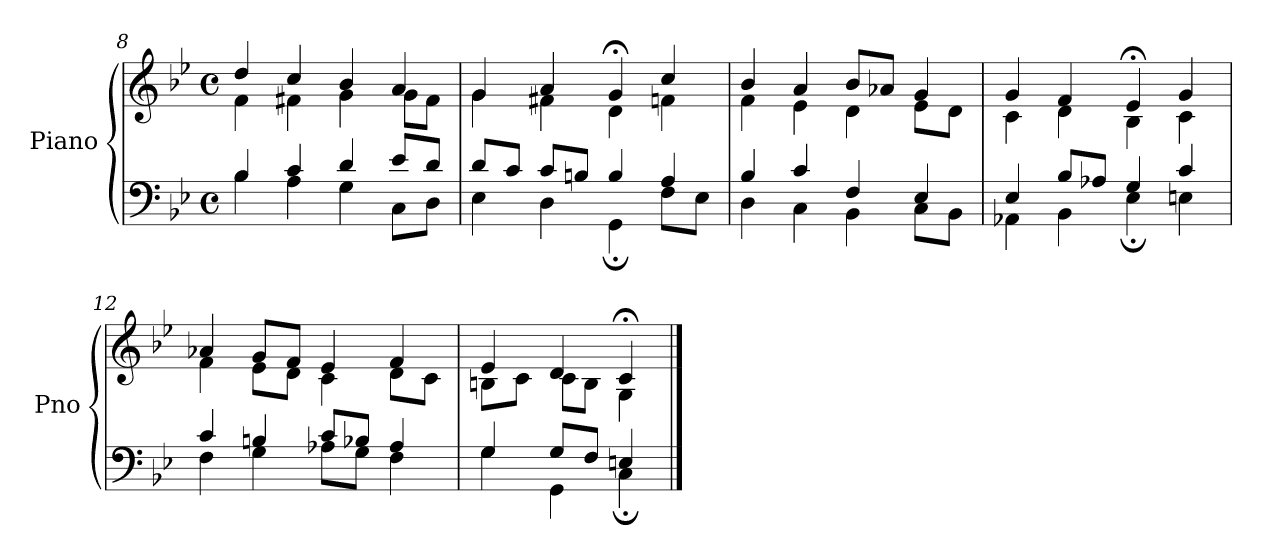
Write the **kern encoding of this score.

**kern	**kern
*part1	*part1
*staff2	*staff1
*I"Piano	*
*I'Pno	*
*clefF4	*clefG2
*k[b-e-]	*k[b-e-]
*M4/4	*M4/4
*met(c)	*met(c)
=8	=8
*^	*^
4B-/	4B-\	4dd/	4f\
4c/	4A\	4cc/	4f#X\
4d/	4G\	4b-/	4g\
8e-/L	8C\L	4a/	8g\L
8d/J	8D\J	.	8f#\J
=9	=9	=9	=9
8d/L	4E-\	4g/	4g\
8c/J	.	.	.
8c/L	4D\	4a/	4f#X\
8Bn/J	.	.	.
4B/	4GG;\	4g;</	4d\
4A/	8F\L	4cc/	4fn\
.	8E-\J	.	.
=10	=10	=10	=10
4B-/	4D\	4b-/	4f\
4c/	4C\	4a/	4e-\
4F/	4BB-\	8b-/L	4d\
.	.	8a-X/J	.
4E-/	8C\L	4g/	8e-\L
.	8BB-\J	.	8d\J
=11	=11	=11	=11
4E-/	4AA-X\	4g/	4c\
8B-/L	4BB-\	4f/	4d\
8A-X/J	.	.	.
4G/	4E-;\	4e-;</	4B-\
4c/	4En\	4g/	4c\
=12	=12	=12	=12
4c/	4F\	4a-X/	4f\
4Bn/	4G\	8g/L	8e-\L
.	.	8f/J	8d\J
8c/L	8A-X\L	4e-/	4c\
8B-X/J	8G\J	.	.
4A-/	4F\	4f/	8d\L
.	.	.	8c\J
=13	=13	=13	=13
4G/	4G\	4e-/	8Bn\L
.	.	.	8c\J
8G/L	4GG\	4d/	8c\L
8F/J	.	.	8B\J
4En/	4C;\	4c;</	4G\
*v	*v	*	*
*	*v	*v
==	==
*-	*-
